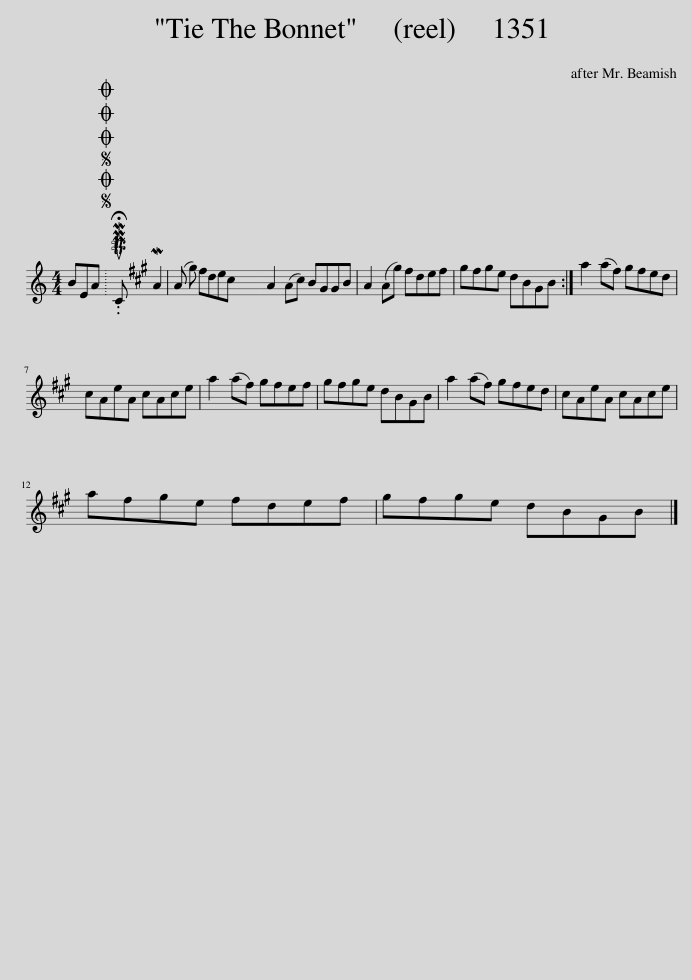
X:1
L:1/8
M:4/4
I:linebreak $
K:C
V:1 treble
V:1
 BEA |SOSOOO .!fermata!PMTuC MA2 (A ^g) ^fde^c | A2 (A^c) B^GGB | A2 (A^g) ^fdef | ^g^fge dB^GB :| %5
 a2 (a^f) ^gfed |$ ^cAeA cAce | a2 (a^f) ^gfef | ^g^fge dB^GB | a2 (a^f) ^gfed | %10
 ^cAeA cAce |$ a^f^ge fdef | ^g^fge dB^GB |] %13
